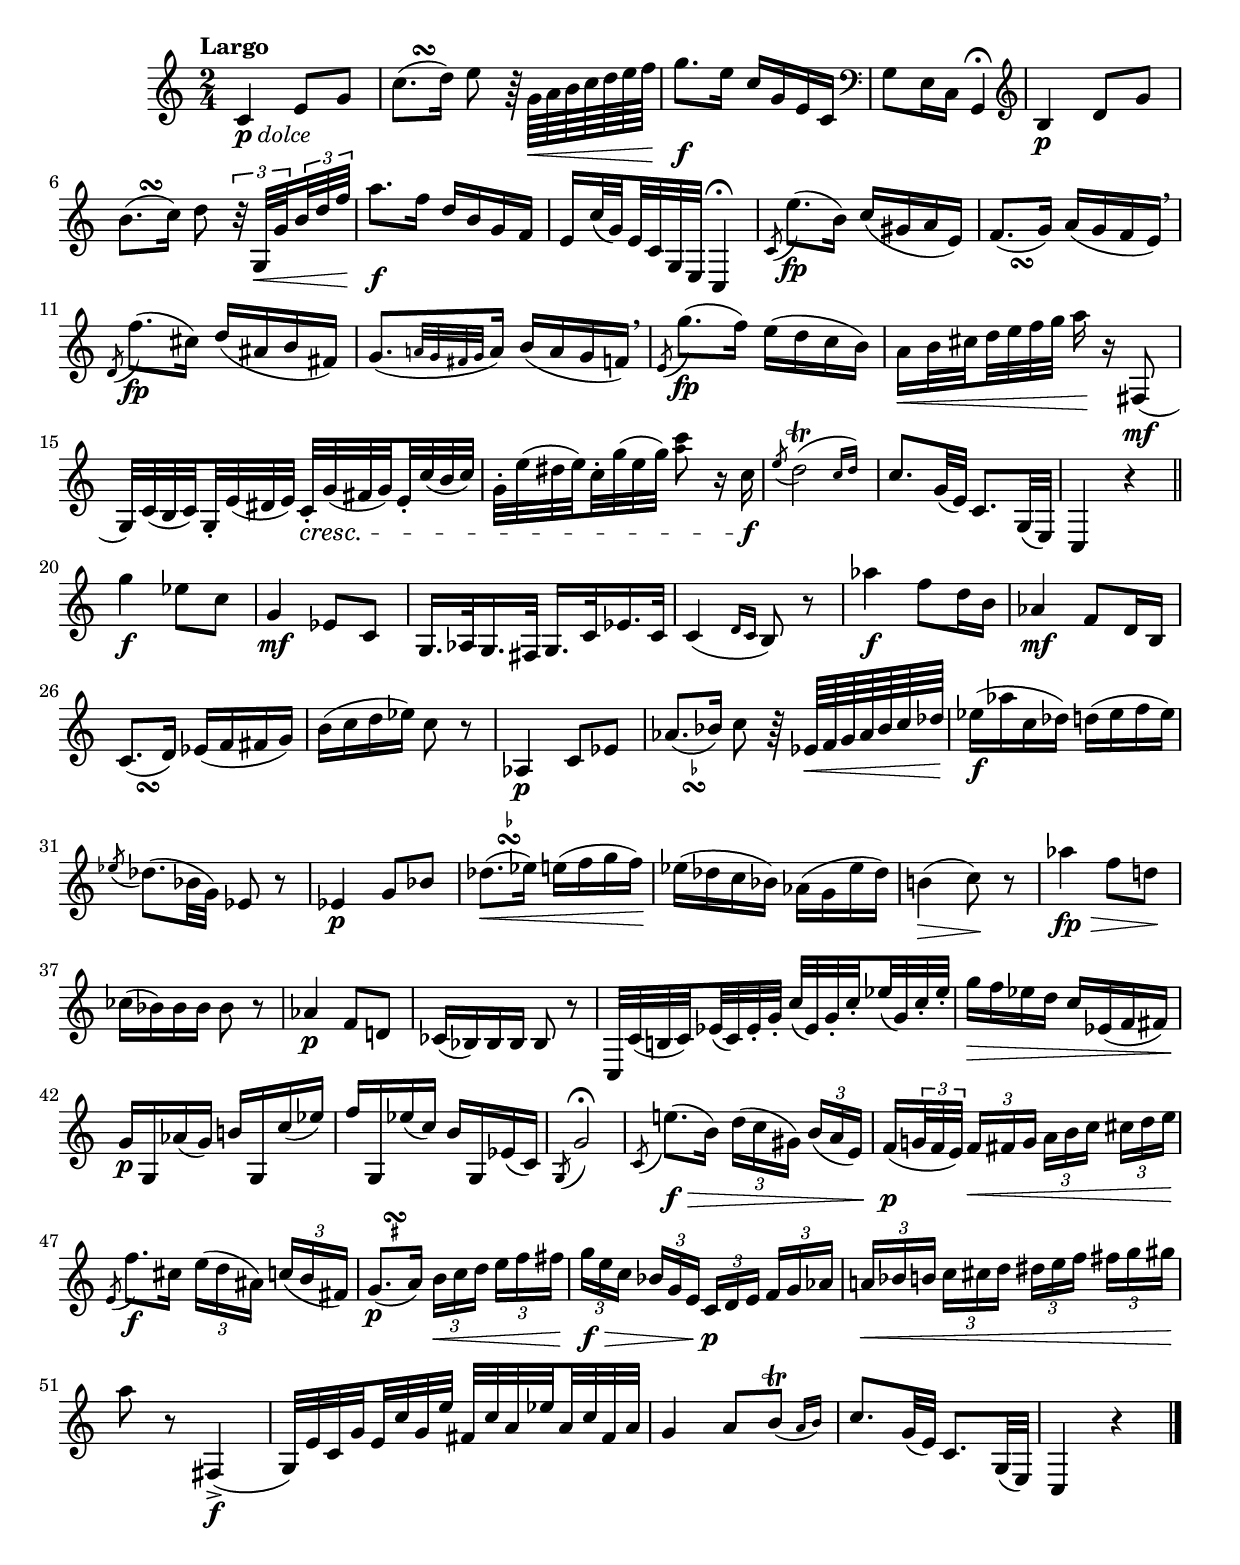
\version "2.22.0"

\version "2.22.0"

#(define subdivide-beams (define-music-function (baseMoment beatStructure music) (rational? list? ly:music?)
#{
  \set subdivideBeams = ##t
  \set baseMoment = #(ly:make-moment baseMoment)
  \set beatStructure = #beatStructure
  #music
  \unset beatStructure
  \unset baseMoment
  \unset subdivideBeams
#}))

\include "../turn-markup.ily"
\include "settings.ily"

\relative {
  \language "english"

  \transposition f

  \tempo "Largo"

  \key c \major
  \time 2/4

  c'4_\markup { \dynamic "p" \italic "dolce" } e8 g |
  <<
    { c8.( d16) }
    { s8 s^\turn-markup }
  >> e8 r64 g, \< a b c d e f |
  g8.\f e16 c g e c |
  \clef \bass-clef-name g8 e16 c g4\fermata |
  \clef "treble" b'4 \p d8 g |
  <<
    { b8.( c16) }
    { s8 s^\turn-markup }
  >> d8 \subdivide-beams #1/16 4,4 { \tuplet 3/2 16 { r32 g,, \< g' b d f } } |
  a8. \f f16 d b g f |
  \subdivide-beams #1/8 2,2 { e16 c'32( g) e c g e } c4\fermata |
  \acciaccatura c'8 e'8.\fp( b16) c( g-sharp a e) |
  <<
    { f8.( g16) }
    { s8 s_\turn-markup }
  >> a16( g f e) \breathe |
  \acciaccatura d8 f'8.\fp( c-sharp16) d( a-sharp b f-sharp) |
  g8.[( \grace { a!32 g f-sharp g } a16)] b16( a g f) \breathe |
  \acciaccatura e8 g'8.\fp( f16) e( d c b) |
  \subdivide-beams #1/8 2,2 { a16 \< b32 c-sharp d e f g } a16 \! r f-sharp,,8( \mf |
  \subdivide-beams #1/8 2,2 {
    g32) c( b c) g-. e'( d-sharp e) c-. \cresc g'( f-sharp g) e-. c'( b c) |
    g32-. e'( d-sharp e) c-. g'( e g)
  } <c \tweak font-size #-2 a>8 r16 c, \f |
  \acciaccatura e8 \afterGrace d2\trill( { c16 d) } |
  c8. g32( e) c8. g32( e) |
  c4 r | \bar "||"

  g'''4 \f e-flat8 c |
  g4 \mf e-flat8 c |
  g16. a-flat32 g16. f-sharp32 g16. c32 e-flat16. c32 |
  c4( \grace { d16 c } b8) r |
  a-flat''4 \f f8 d16 b |
  a-flat4 \mf f8 d16 b |
  <<
    { c8.( d16) }
    { s8 s_\turn-markup }
  >> e-flat16( f f-sharp g) |
  b16( c d e-flat) c8 r |

  a-flat,4 \p c8 e-flat |
  <<
    { a-flat8.( b-flat16) }
    { s8 s_#(turn-with-accidentals (markup #:flat) (markup #:null)) }
  >> c8 r64 e-flat, \< f g a-flat b-flat c d-flat |
  e-flat16(\f a-flat c, d-flat) d( e-flat f e-flat) |
  \acciaccatura e-flat8 d-flat8.( b-flat32 g) e-flat8 r |
  e-flat4 \p g8 b-flat |
  <<
    { d-flat8.( \< e-flat16) }
    { s8 s^#(turn-with-accidentals (markup #:flat) (markup #:null)) }
  >> e16( f g f) \! |
  e-flat16( d-flat c b-flat) a-flat( g e-flat' d-flat) |
  b!4( \> c8) \! r |
  a-flat'4\fp \> f8 d! \! |
  c-flat16( b-flat) b-flat b-flat b-flat8 r |
  a-flat4 \p f8 d! |
  c-flat16( b-flat) b-flat b-flat b-flat8 r |
  \subdivide-beams #1/8 2,2 { c,32 c'( b! c) e-flat( c) e-flat-. g-. c( e-flat,) g-. c-. e-flat( g,) c-. e-flat-. } |
  g16 \> f e-flat d c e-flat,( f f-sharp) |
  g16 \p g, a-flat'( g) b! g, c'( e-flat) |
  f16 g,, e-flat''( c) b g, e-flat'( c) |
  \acciaccatura g8 g'2\fermata |

  \set Timing.beamExceptions = \beamExceptions { \tuplet 3/2 8 { 16[ 16 16] 16[ 16 16] 16[ 16 16] 16[ 16 16] } }

  \acciaccatura c,8 e-natural'!8.( \f \> b16) \tuplet 3/2 8 { d16( c g-sharp) b( a e) } |
  f16( \p \tuplet 3/2 { g!32 f e) } \tuplet 3/2 8 { f16 \< f-sharp g a b c c-sharp d e } |
  \acciaccatura e,8 f'8. \f c-sharp16 \tuplet 3/2 8 { e16( d a-sharp) c( b f-sharp) } |
  <<
    { g8.( \p a16) }
    { s8 s^#(turn-with-accidentals (markup #:null) (markup #:sharp)) }
  >> \tuplet 3/2 8 { b16 \< c d e f f-sharp } |
  \tuplet 3/2 8 {
    g16 \f \> e c b-flat g e c \p d e f g a-flat |
    a! \< b-flat b c c-sharp d d-sharp e f f-sharp g g-sharp |
  }

  \unset Timing.beamExceptions

  a8 \! r f-sharp,,4->( \f |
  \subdivide-beams #1/8 2,2 { g32) e' c g' e c' g e' f-sharp, c' a e-flat' a, c f-sharp, a } |
  g4 a8 \afterGrace b\trill( { a16 b) } |
  c8. g32( e) c8. g32( e) |
  c4 r | \bar "|."
}
